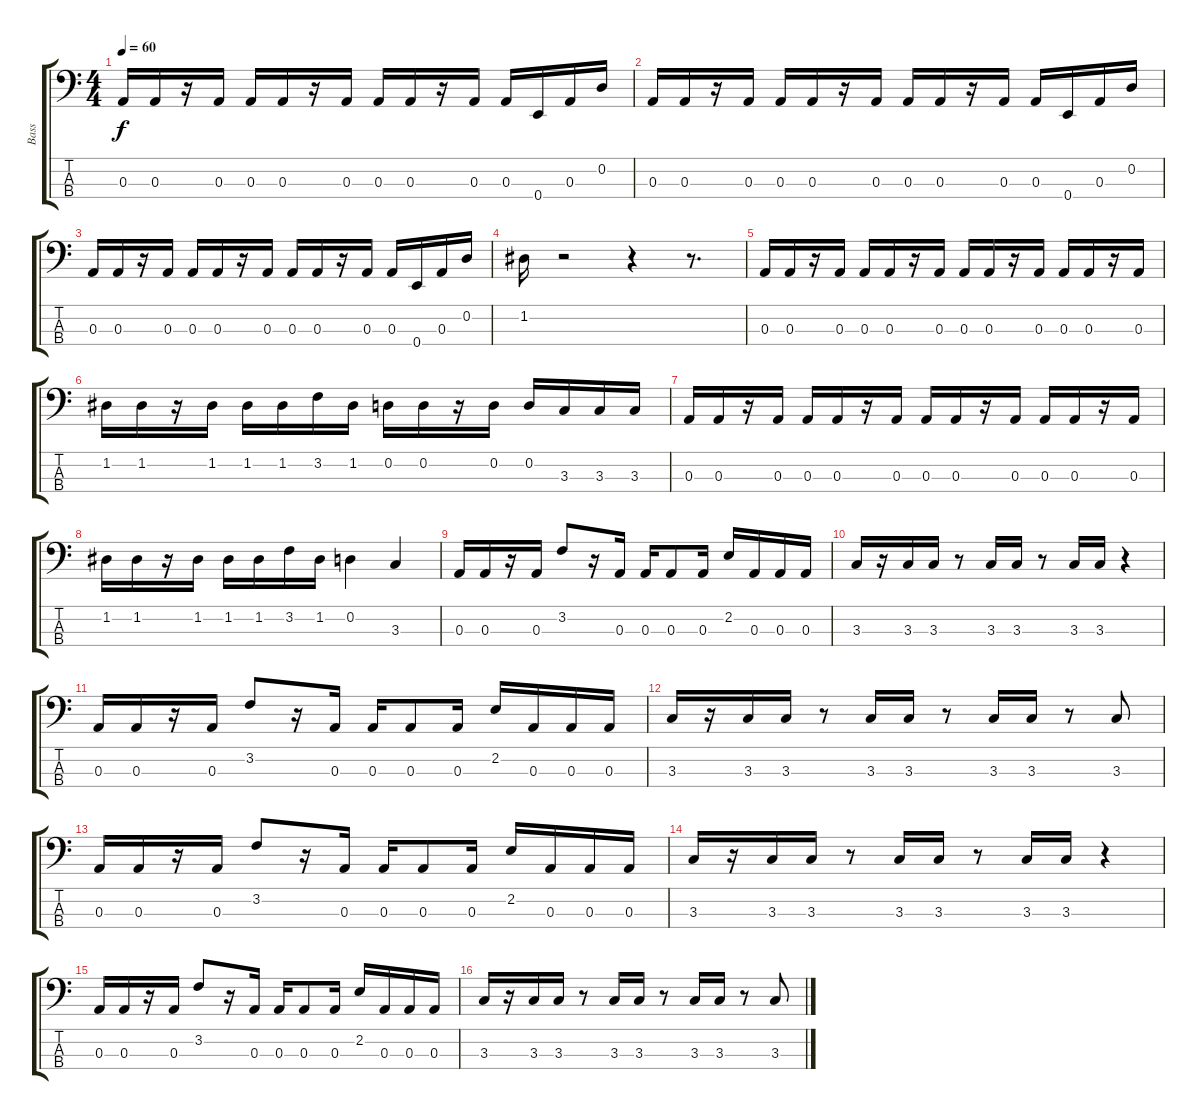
\track ("Bass" "Bass") {instrument electricbassfinger}
\staff {score tabs}
\tuning (G2 D2 A1 E1) {hide}
\ts (4 4)
\tempo 60
\clef f4
\ks c
0.3.16{dy f} 0.3.16 r.16 0.3.16 0.3.16 0.3.16 r.16 0.3.16 0.3.16 0.3.16 r.16 0.3.16 0.3.16 0.4.16 0.3.16 0.2.16 |
0.3.16 0.3.16 r.16 0.3.16 0.3.16 0.3.16 r.16 0.3.16 0.3.16 0.3.16 r.16 0.3.16 0.3.16 0.4.16 0.3.16 0.2.16 |
0.3.16 0.3.16 r.16 0.3.16 0.3.16 0.3.16 r.16 0.3.16 0.3.16 0.3.16 r.16 0.3.16 0.3.16 0.4.16 0.3.16 0.2.16 |
1.2.16 r.2 r.4 r.8{d} |
0.3.16 0.3.16 r.16 0.3.16 0.3.16 0.3.16 r.16 0.3.16 0.3.16 0.3.16 r.16 0.3.16 0.3.16 0.3.16 r.16 0.3.16 |
1.2.16 1.2.16 r.16 1.2.16 1.2.16 1.2.16 3.2.16 1.2.16 0.2.16 0.2.16 r.16 0.2.16 0.2.16 3.3.16 3.3.16 3.3.16 |
0.3.16 0.3.16 r.16 0.3.16 0.3.16 0.3.16 r.16 0.3.16 0.3.16 0.3.16 r.16 0.3.16 0.3.16 0.3.16 r.16 0.3.16 |
1.2.16 1.2.16 r.16 1.2.16 1.2.16 1.2.16 3.2.16 1.2.16 0.2.4 3.3.4 |
0.3.16 0.3.16 r.16 0.3.16 3.2.8 r.16 0.3.16 0.3.16 0.3.8 0.3.16 2.2.16 0.3.16 0.3.16 0.3.16 |
3.3.16 r.16 3.3.16 3.3.16 r.8 3.3.16 3.3.16 r.8 3.3.16 3.3.16 r.4 |
0.3.16 0.3.16 r.16 0.3.16 3.2.8 r.16 0.3.16 0.3.16 0.3.8 0.3.16 2.2.16 0.3.16 0.3.16 0.3.16 |
3.3.16 r.16 3.3.16 3.3.16 r.8 3.3.16 3.3.16 r.8 3.3.16 3.3.16 r.8 3.3.8 |
0.3.16 0.3.16 r.16 0.3.16 3.2.8 r.16 0.3.16 0.3.16 0.3.8 0.3.16 2.2.16 0.3.16 0.3.16 0.3.16 |
3.3.16 r.16 3.3.16 3.3.16 r.8 3.3.16 3.3.16 r.8 3.3.16 3.3.16 r.4 |
0.3.16 0.3.16 r.16 0.3.16 3.2.8 r.16 0.3.16 0.3.16 0.3.8 0.3.16 2.2.16 0.3.16 0.3.16 0.3.16 |
3.3.16 r.16 3.3.16 3.3.16 r.8 3.3.16 3.3.16 r.8 3.3.16 3.3.16 r.8 3.3.8
